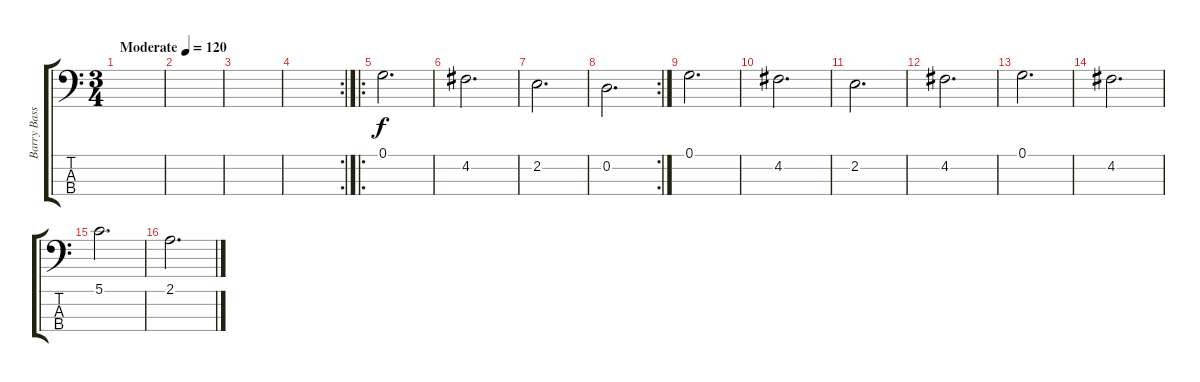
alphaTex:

\track ("Barry Bass" "Barry Bass") {instrument electricbassfinger}
\staff {score tabs}
\tuning (G2 D2 A1 E1) {hide}
\ts (3 4)
\tempo (120 "Moderate")
\clef f4
\ks c
|
|
|
\rc 2
|
\ro
0.1.2{d} |
4.2.2{d} |
2.2.2{d} |
\rc 2
0.2.2{d} |
0.1.2{d} |
4.2.2{d} |
2.2.2{d} |
4.2.2{d} |
0.1.2{d} |
4.2.2{d} |
5.1.2{d} |
2.1.2{d}
